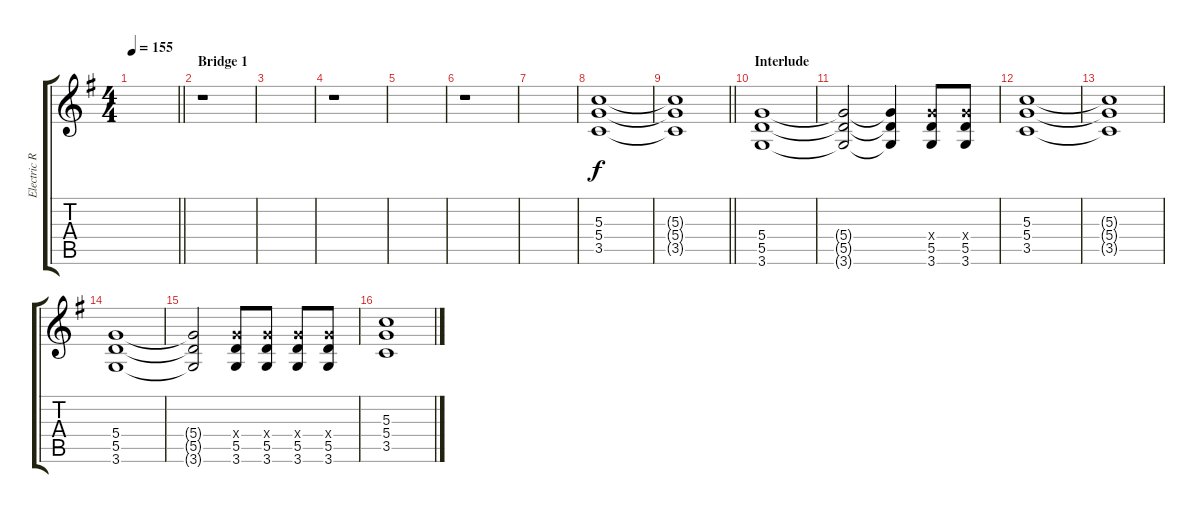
\track ("Electric Rythm Guitar" "Electric R") {instrument distortionguitar}
\staff {score tabs}
\tuning (E4 B3 G3 D3 A2 E2) {hide}
\ts (4 4)
\tempo 155
\clef g2
\barLineRight lightlight
\ks g
|
\section ("" "Bridge 1")
r.1 |
|
r.1 |
|
r.1 |
|
(5.3 5.4 3.5).1 |
\barLineRight lightlight
(5.3{t} 5.4{t} 3.5{t}).1 |
\section ("" "Interlude")
(5.4 5.5 3.6).1 |
(5.4{t} 5.5{t} 3.6{t}).2 (5.4{t} 5.5{t} 3.6{t}).4 (5.4{x} 5.5 3.6).8 (5.4{x} 5.5 3.6).8 |
(5.3 5.4 3.5).1 |
(5.3{t} 5.4{t} 3.5{t}).1 |
(5.4 5.5 3.6).1 |
(5.4{t} 5.5{t} 3.6{t}).2 (5.4{x} 5.5 3.6).8 (5.4{x} 5.5 3.6).8 (5.4{x} 5.5 3.6).8 (5.4{x} 5.5 3.6).8 |
(5.3 5.4 3.5).1
